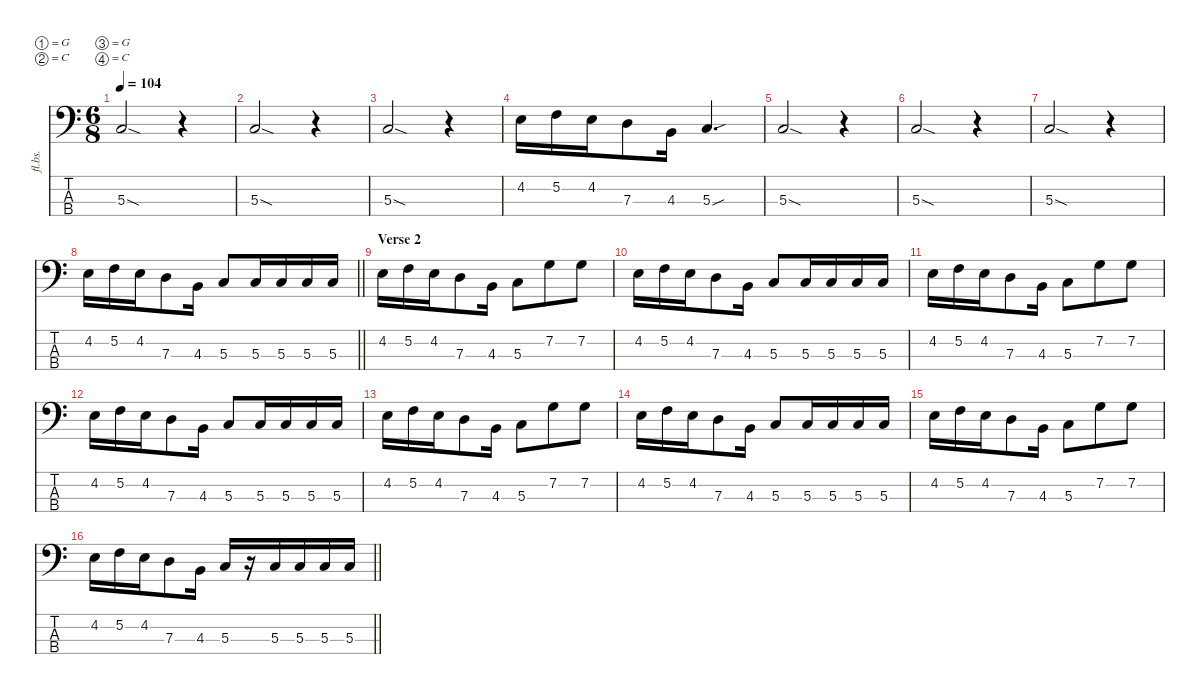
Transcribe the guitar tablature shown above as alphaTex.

\defaultSystemsLayout 4
\hideDynamics
\bracketExtendMode nobrackets
\otherSystemsTrackNameOrientation horizontal
\track ("Craig McFarland" "fl.bs.") {instrument fretlessbass}
\staff {score tabs}
\tuning (G2 C2 G1 C1)
\ts (6 8)
\tempo 104
\clef f4
\ks c
5.3{sod}.2{dy f beam Up} r.4{beam Up} |
5.3{sod}.2{beam Up} r.4{beam Up} |
5.3{sod}.2{beam Up} r.4{beam Up} |
4.2.16{beam Down} 5.2.16{beam Down} 4.2.16{beam Down} 7.3.8{beam Down} 4.3.16{beam Down} 5.3{sou}.4{d beam Up} |
5.3{sod}.2{beam Up} r.4{beam Up} |
5.3{sod}.2{beam Up} r.4{beam Up} |
5.3{sod}.2{beam Up} r.4{beam Up} |
\barLineRight lightlight
4.2.16{beam Down} 5.2.16{beam Down} 4.2.16{beam Down} 7.3.8{beam Down} 4.3.16{beam Down} 5.3.8{beam Up} 5.3.16{beam Up} 5.3.16{beam Up} 5.3.16{beam Up} 5.3.16{beam Up} |
\section ("" "Verse 2")
4.2.16{beam Down} 5.2.16{beam Down} 4.2.16{beam Down} 7.3.8{beam Down} 4.3.16{beam Down} 5.3.8{beam Down} 7.2.8{beam Down} 7.2.8{beam Down} |
4.2.16{beam Down} 5.2.16{beam Down} 4.2.16{beam Down} 7.3.8{beam Down} 4.3.16{beam Down} 5.3.8{beam Up} 5.3.16{beam Up} 5.3.16{beam Up} 5.3.16{beam Up} 5.3.16{beam Up} |
4.2.16{beam Down} 5.2.16{beam Down} 4.2.16{beam Down} 7.3.8{beam Down} 4.3.16{beam Down} 5.3.8{beam Down} 7.2.8{beam Down} 7.2.8{beam Down} |
4.2.16{beam Down} 5.2.16{beam Down} 4.2.16{beam Down} 7.3.8{beam Down} 4.3.16{beam Down} 5.3.8{beam Up} 5.3.16{beam Up} 5.3.16{beam Up} 5.3.16{beam Up} 5.3.16{beam Up} |
4.2.16{beam Down} 5.2.16{beam Down} 4.2.16{beam Down} 7.3.8{beam Down} 4.3.16{beam Down} 5.3.8{beam Down} 7.2.8{beam Down} 7.2.8{beam Down} |
4.2.16{beam Down} 5.2.16{beam Down} 4.2.16{beam Down} 7.3.8{beam Down} 4.3.16{beam Down} 5.3.8{beam Up} 5.3.16{beam Up} 5.3.16{beam Up} 5.3.16{beam Up} 5.3.16{beam Up} |
4.2.16{beam Down} 5.2.16{beam Down} 4.2.16{beam Down} 7.3.8{beam Down} 4.3.16{beam Down} 5.3.8{beam Down} 7.2.8{beam Down} 7.2.8{beam Down} |
\barLineRight lightlight
4.2.16{beam Down} 5.2.16{beam Down} 4.2.16{beam Down} 7.3.8{beam Down} 4.3.16{beam Down} 5.3.16{beam Up} r.16{beam Up} 5.3.16{beam Up} 5.3.16{beam Up} 5.3.16{beam Up} 5.3.16{beam Up}
